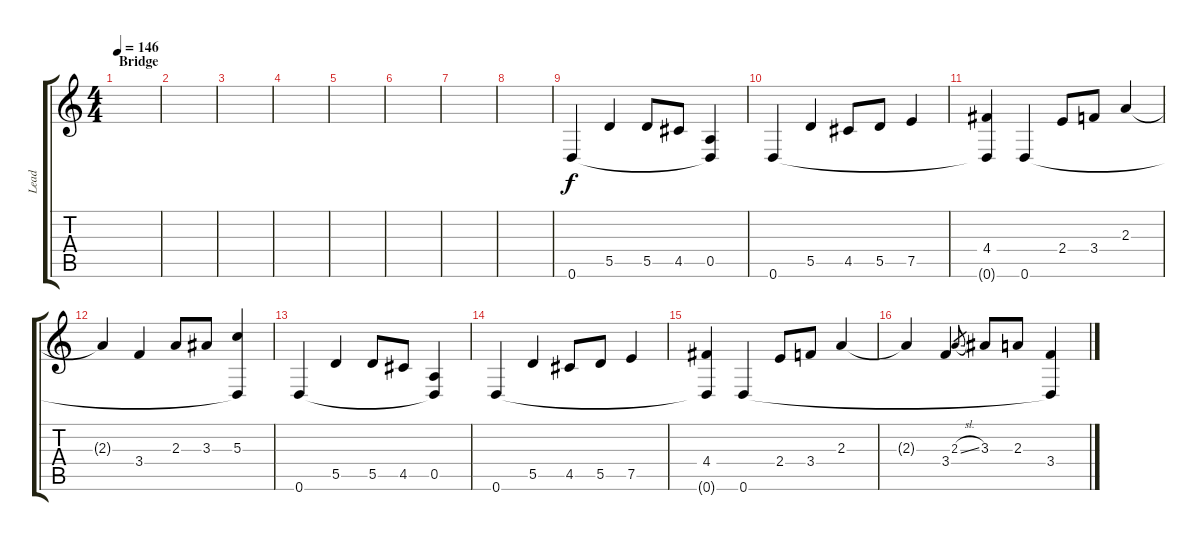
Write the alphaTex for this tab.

\track ("Lead" "Lead") {instrument overdrivenguitar}
\staff {score tabs}
\tuning (E4 B3 G3 D3 A2 D2) {hide}
\ts (4 4)
\section ("" "Bridge")
\tempo 146
\clef g2
\ks c
|
|
|
|
|
|
|
|
0.6.4 5.5.4 5.5.8 4.5.8 (0.5 0.6{t}).4 |
0.6.4 5.5.4 4.5.8 5.5.8 7.5.4 |
(4.4 0.6{t}).4 0.6.4 2.4.8 3.4.8 2.3.4 |
2.3{t}.4 3.4.4 2.3.8 3.3.8 (5.3 0.6{t}).4 |
0.6.4 5.5.4 5.5.8 4.5.8 (0.5 0.6{t}).4 |
0.6.4 5.5.4 4.5.8 5.5.8 7.5.4 |
(4.4 0.6{t}).4 0.6.4 2.4.8 3.4.8 2.3.4 |
2.3{t}.4 3.4.4 2.3{sl}.8{gr} 3.3.8 2.3.8 (3.4 0.6{t}).4
